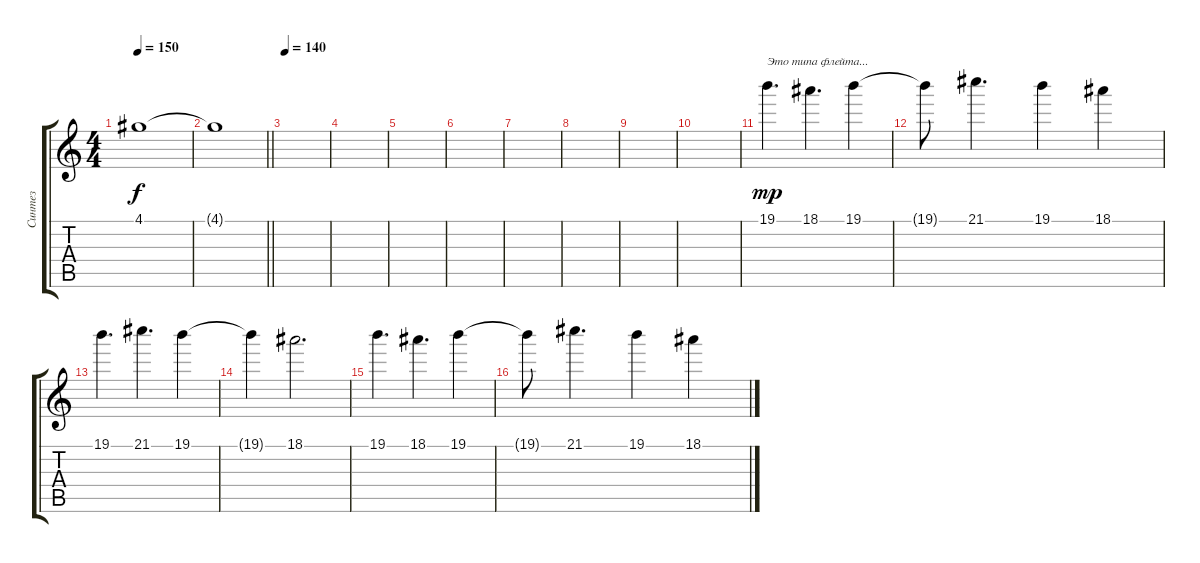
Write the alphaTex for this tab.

\track ("Синтез" "Синтез") {instrument overdrivenguitar}
\staff {score tabs}
\tuning (E4 B3 G3 D3 A2 E2) {hide}
\ts (4 4)
\tempo 150
\clef g2
\ks c
4.1{t}.1{dy f} |
\barLineRight lightlight
4.1{t}.1 |
\tempo 140
|
|
|
|
|
|
|
|
19.1.4{d txt "Это типа флейта..." dy mp} 18.1.4{d} 19.1.4 |
19.1{t}.8 21.1.4{d} 19.1.4 18.1.4 |
19.1.4{d} 21.1.4{d} 19.1.4 |
19.1{t}.4 18.1.2{d} |
19.1.4{d} 18.1.4{d} 19.1.4 |
19.1{t}.8 21.1.4{d} 19.1.4 18.1.4
